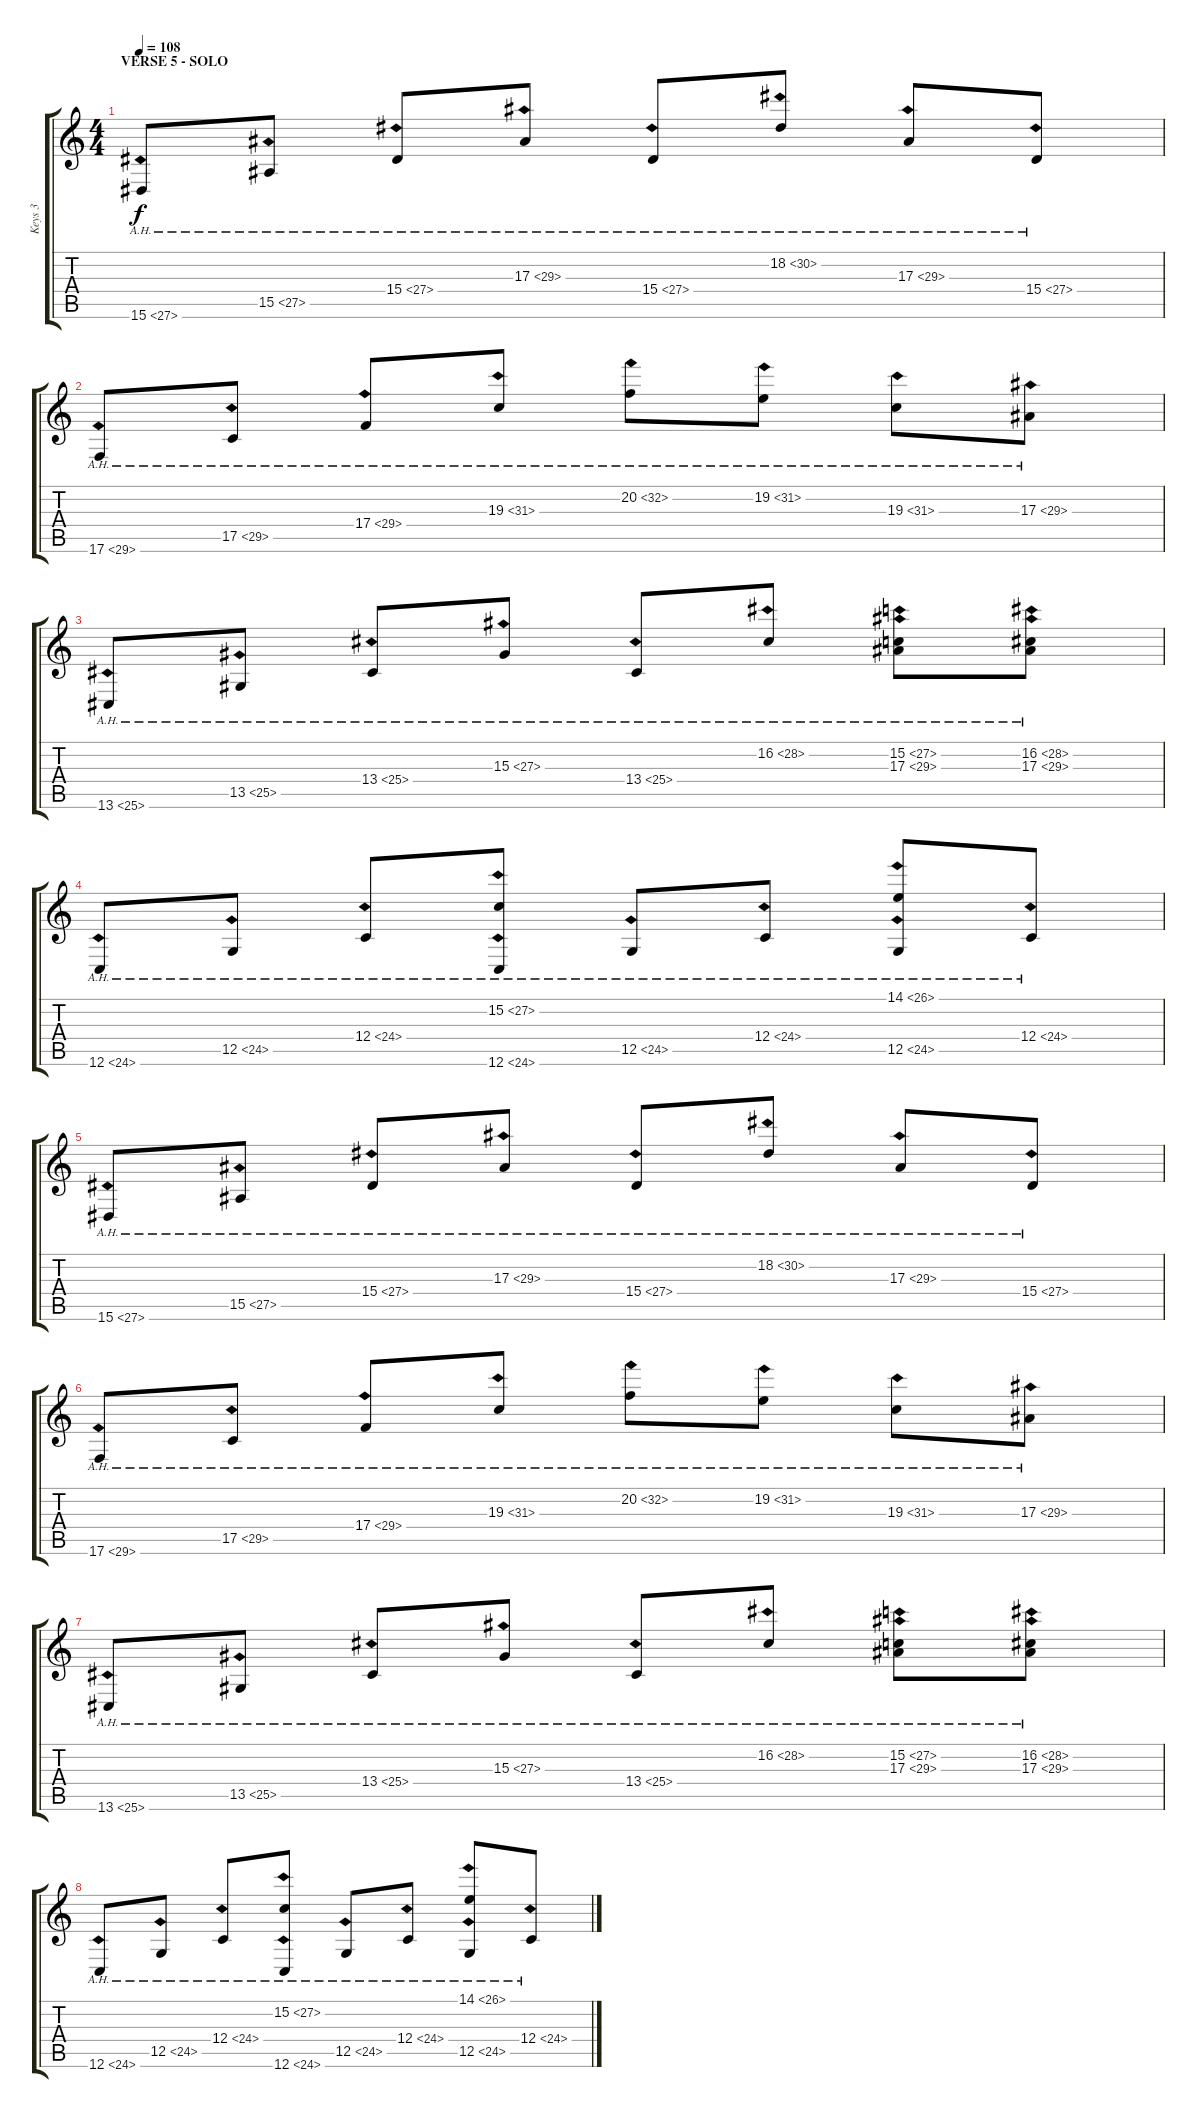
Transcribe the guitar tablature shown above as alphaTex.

\track ("Keys 3" "Keys 3") {instrument musicbox}
\staff {score tabs}
\tuning (D4 A3 F3 C3 G2 C2) {hide}
\ts (4 4)
\section ("" "VERSE 5 - SOLO")
\tempo 108
\clef g2
\ks c
15.6{ah 12}.8{dy f} 15.5{ah 12}.8 15.4{ah 12}.8 17.3{ah 12}.8 15.4{ah 12}.8 18.2{ah 12}.8 17.3{ah 12}.8 15.4{ah 12}.8 |
17.6{ah 12}.8 17.5{ah 12}.8 17.4{ah 12}.8 19.3{ah 12}.8 20.2{ah 12}.8 19.2{ah 12}.8 19.3{ah 12}.8 17.3{ah 12}.8 |
13.6{ah 12}.8 13.5{ah 12}.8 13.4{ah 12}.8 15.3{ah 12}.8 13.4{ah 12}.8 16.2{ah 12}.8 (15.2{ah 12} 17.3{ah 12}).8 (16.2{ah 12} 17.3{ah 12}).8 |
12.6{ah 12}.8 12.5{ah 12}.8 12.4{ah 12}.8 (15.2{ah 12} 12.6{ah 12}).8 12.5{ah 12}.8 12.4{ah 12}.8 (14.1{ah 12} 12.5{ah 12}).8 12.4{ah 12}.8 |
15.6{ah 12}.8 15.5{ah 12}.8 15.4{ah 12}.8 17.3{ah 12}.8 15.4{ah 12}.8 18.2{ah 12}.8 17.3{ah 12}.8 15.4{ah 12}.8 |
17.6{ah 12}.8 17.5{ah 12}.8 17.4{ah 12}.8 19.3{ah 12}.8 20.2{ah 12}.8 19.2{ah 12}.8 19.3{ah 12}.8 17.3{ah 12}.8 |
13.6{ah 12}.8 13.5{ah 12}.8 13.4{ah 12}.8 15.3{ah 12}.8 13.4{ah 12}.8 16.2{ah 12}.8 (15.2{ah 12} 17.3{ah 12}).8 (16.2{ah 12} 17.3{ah 12}).8 |
12.6{ah 12}.8 12.5{ah 12}.8 12.4{ah 12}.8 (15.2{ah 12} 12.6{ah 12}).8 12.5{ah 12}.8 12.4{ah 12}.8 (14.1{ah 12} 12.5{ah 12}).8 12.4{ah 12}.8
